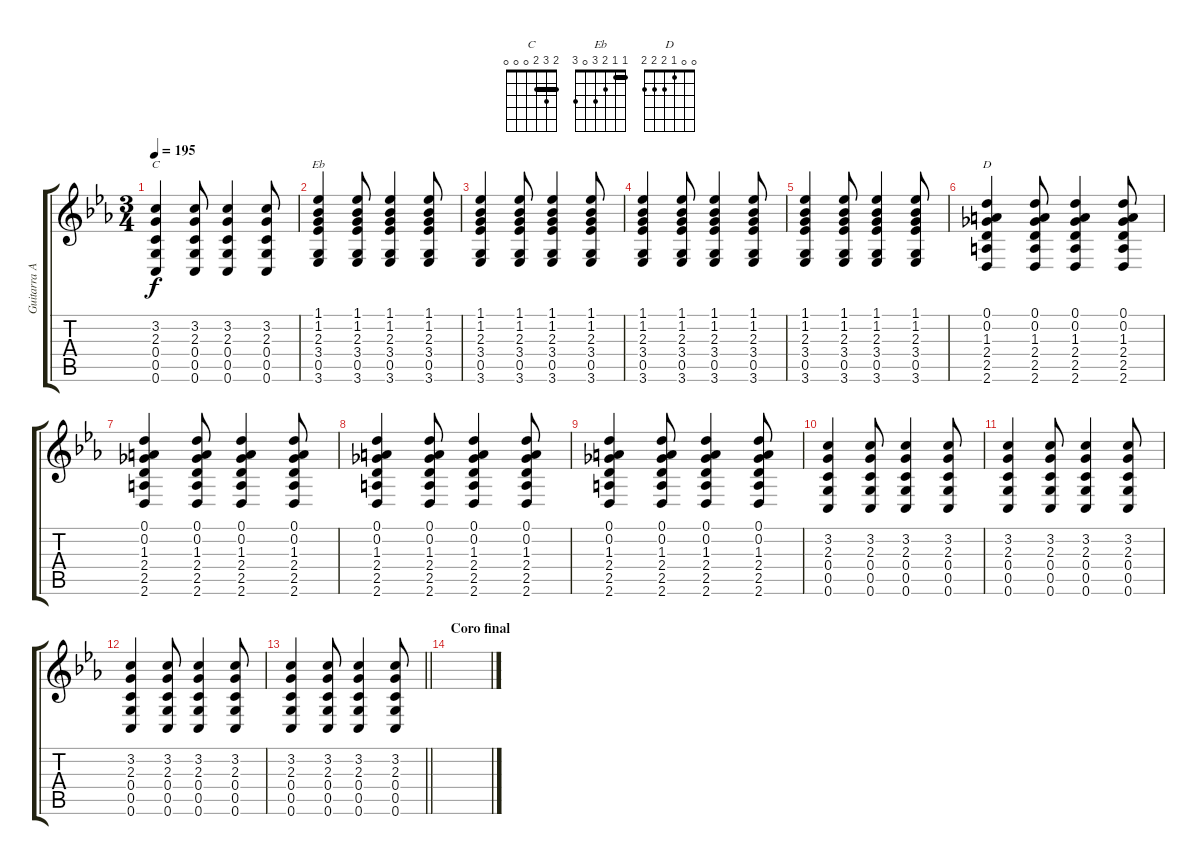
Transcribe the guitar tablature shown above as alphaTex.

\track ("Guitarra Acústica" "Guitarra A") {instrument acousticguitarsteel}
\staff {score tabs}
\tuning (D4 A3 F3 C3 G2 C2) {hide}
\chord ("C" 2 3 2 0 0 0) {barre 2}
\chord ("Eb" 1 1 2 3 0 3) {barre 1}
\chord ("D" 0 0 1 2 2 2)
\ts (3 4)
\tempo 195
\clef g2
\ks eb
(3.2 2.3 0.4 0.5 0.6).4{ch "C" dy f} (3.2 2.3 0.4 0.5 0.6).8 (3.2 2.3 0.4 0.5 0.6).4 (3.2 2.3 0.4 0.5 0.6).8 |
(1.1 1.2 2.3 3.4 0.5 3.6).4{ch "Eb"} (1.1 1.2 2.3 3.4 0.5 3.6).8 (1.1 1.2 2.3 3.4 0.5 3.6).4 (1.1 1.2 2.3 3.4 0.5 3.6).8 |
(1.1 1.2 2.3 3.4 0.5 3.6).4 (1.1 1.2 2.3 3.4 0.5 3.6).8 (1.1 1.2 2.3 3.4 0.5 3.6).4 (1.1 1.2 2.3 3.4 0.5 3.6).8 |
(1.1 1.2 2.3 3.4 0.5 3.6).4 (1.1 1.2 2.3 3.4 0.5 3.6).8 (1.1 1.2 2.3 3.4 0.5 3.6).4 (1.1 1.2 2.3 3.4 0.5 3.6).8 |
(1.1 1.2 2.3 3.4 0.5 3.6).4 (1.1 1.2 2.3 3.4 0.5 3.6).8 (1.1 1.2 2.3 3.4 0.5 3.6).4 (1.1 1.2 2.3 3.4 0.5 3.6).8 |
(0.1 0.2 1.3 2.4 2.5 2.6).4{ch "D"} (0.1 0.2 1.3 2.4 2.5 2.6).8 (0.1 0.2 1.3 2.4 2.5 2.6).4 (0.1 0.2 1.3 2.4 2.5 2.6).8 |
(0.1 0.2 1.3 2.4 2.5 2.6).4 (0.1 0.2 1.3 2.4 2.5 2.6).8 (0.1 0.2 1.3 2.4 2.5 2.6).4 (0.1 0.2 1.3 2.4 2.5 2.6).8 |
(0.1 0.2 1.3 2.4 2.5 2.6).4 (0.1 0.2 1.3 2.4 2.5 2.6).8 (0.1 0.2 1.3 2.4 2.5 2.6).4 (0.1 0.2 1.3 2.4 2.5 2.6).8 |
(0.1 0.2 1.3 2.4 2.5 2.6).4 (0.1 0.2 1.3 2.4 2.5 2.6).8 (0.1 0.2 1.3 2.4 2.5 2.6).4 (0.1 0.2 1.3 2.4 2.5 2.6).8 |
(3.2 2.3 0.4 0.5 0.6).4 (3.2 2.3 0.4 0.5 0.6).8 (3.2 2.3 0.4 0.5 0.6).4 (3.2 2.3 0.4 0.5 0.6).8 |
(3.2 2.3 0.4 0.5 0.6).4 (3.2 2.3 0.4 0.5 0.6).8 (3.2 2.3 0.4 0.5 0.6).4 (3.2 2.3 0.4 0.5 0.6).8 |
(3.2 2.3 0.4 0.5 0.6).4 (3.2 2.3 0.4 0.5 0.6).8 (3.2 2.3 0.4 0.5 0.6).4 (3.2 2.3 0.4 0.5 0.6).8 |
\barLineRight lightlight
(3.2 2.3 0.4 0.5 0.6).4 (3.2 2.3 0.4 0.5 0.6).8 (3.2 2.3 0.4 0.5 0.6).4 (3.2 2.3 0.4 0.5 0.6).8 |
\section ("" "Coro final")
